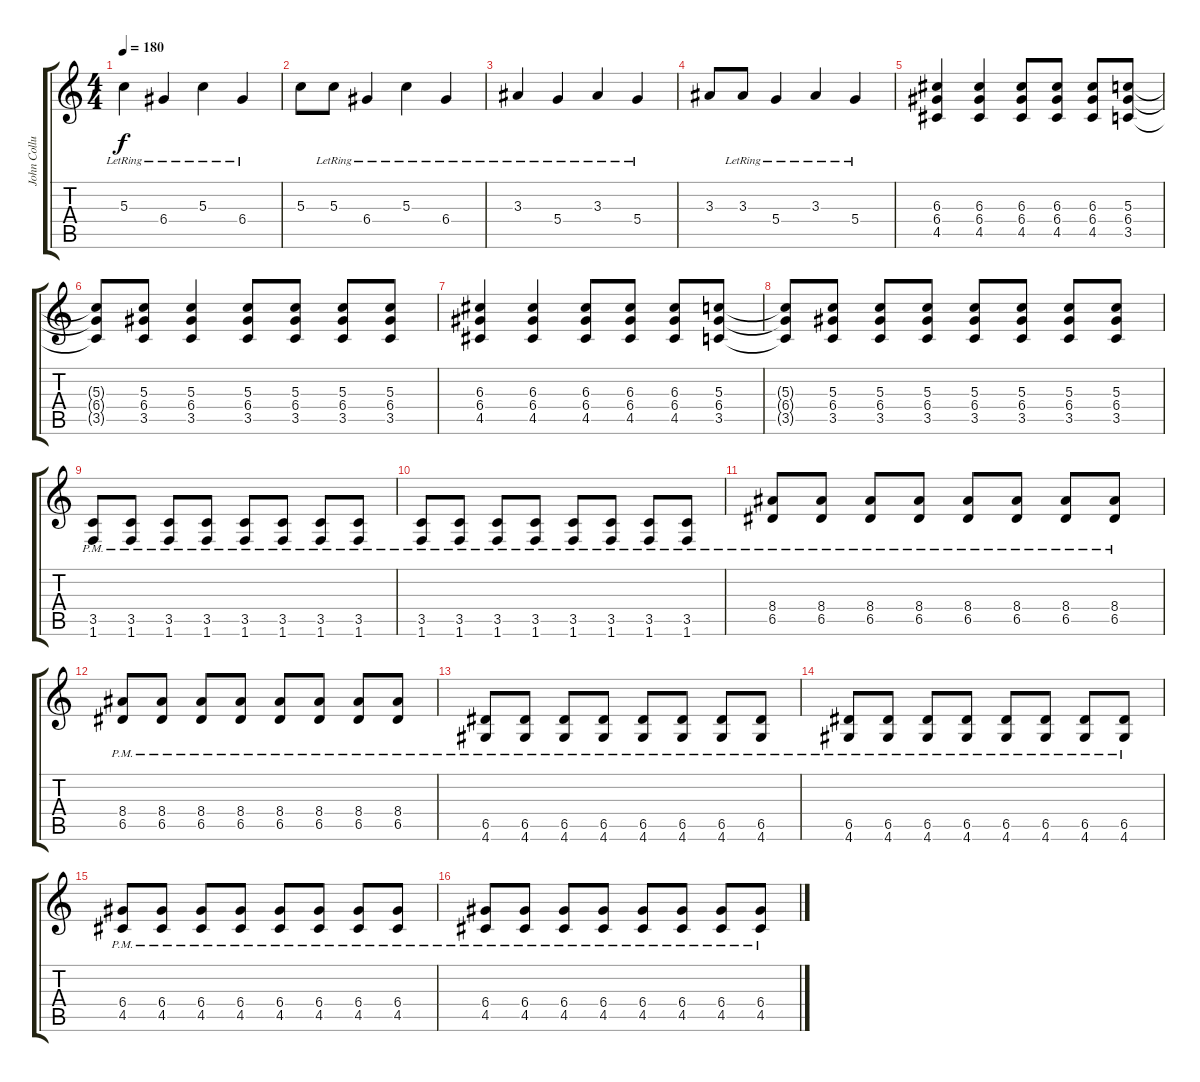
\track ("John Collura (Lead gtr)" "John Collu") {instrument distortionguitar}
\staff {score tabs}
\tuning (E4 B3 G3 D3 A2 E2) {hide}
\ts (4 4)
\tempo 180
\clef g2
\ks c
5.3{lr}.4{dy f} 6.4{lr}.4 5.3{lr}.4 6.4{lr}.4 |
5.3.8 5.3{lr}.8 6.4{lr}.4 5.3{lr}.4 6.4{lr}.4 |
3.3{lr}.4 5.4{lr}.4 3.3{lr}.4 5.4{lr}.4 |
3.3.8 3.3{lr}.8 5.4{lr}.4 3.3{lr}.4 5.4{lr}.4 |
(6.3 6.4 4.5).4 (6.3 6.4 4.5).4 (6.3 6.4 4.5).8 (6.3 6.4 4.5).8 (6.3 6.4 4.5).8 (5.3 6.4 3.5).8 |
(5.3{t} 6.4{t} 3.5{t}).8 (5.3 6.4 3.5).8 (5.3 6.4 3.5).4 (5.3 6.4 3.5).8 (5.3 6.4 3.5).8 (5.3 6.4 3.5).8 (5.3 6.4 3.5).8 |
(6.3 6.4 4.5).4 (6.3 6.4 4.5).4 (6.3 6.4 4.5).8 (6.3 6.4 4.5).8 (6.3 6.4 4.5).8 (5.3 6.4 3.5).8 |
(5.3{t} 6.4{t} 3.5{t}).8 (5.3 6.4 3.5).8 (5.3 6.4 3.5).8 (5.3 6.4 3.5).8 (5.3 6.4 3.5).8 (5.3 6.4 3.5).8 (5.3 6.4 3.5).8 (5.3 6.4 3.5).8 |
(3.5{pm} 1.6{pm}).8 (3.5{pm} 1.6{pm}).8 (3.5{pm} 1.6{pm}).8 (3.5{pm} 1.6{pm}).8 (3.5{pm} 1.6{pm}).8 (3.5{pm} 1.6{pm}).8 (3.5{pm} 1.6{pm}).8 (3.5{pm} 1.6{pm}).8 |
(3.5{pm} 1.6{pm}).8 (3.5{pm} 1.6{pm}).8 (3.5{pm} 1.6{pm}).8 (3.5{pm} 1.6{pm}).8 (3.5{pm} 1.6{pm}).8 (3.5{pm} 1.6{pm}).8 (3.5{pm} 1.6{pm}).8 (3.5{pm} 1.6{pm}).8 |
(8.4{pm} 6.5{pm}).8 (8.4{pm} 6.5{pm}).8 (8.4{pm} 6.5{pm}).8 (8.4{pm} 6.5{pm}).8 (8.4{pm} 6.5{pm}).8 (8.4{pm} 6.5{pm}).8 (8.4{pm} 6.5{pm}).8 (8.4{pm} 6.5{pm}).8 |
(8.4{pm} 6.5{pm}).8 (8.4{pm} 6.5{pm}).8 (8.4{pm} 6.5{pm}).8 (8.4{pm} 6.5{pm}).8 (8.4{pm} 6.5{pm}).8 (8.4{pm} 6.5{pm}).8 (8.4{pm} 6.5{pm}).8 (8.4{pm} 6.5{pm}).8 |
(6.5{pm} 4.6{pm}).8 (6.5{pm} 4.6{pm}).8 (6.5{pm} 4.6{pm}).8 (6.5{pm} 4.6{pm}).8 (6.5{pm} 4.6{pm}).8 (6.5{pm} 4.6{pm}).8 (6.5{pm} 4.6{pm}).8 (6.5{pm} 4.6{pm}).8 |
(6.5{pm} 4.6{pm}).8 (6.5{pm} 4.6{pm}).8 (6.5{pm} 4.6{pm}).8 (6.5{pm} 4.6{pm}).8 (6.5{pm} 4.6{pm}).8 (6.5{pm} 4.6{pm}).8 (6.5{pm} 4.6{pm}).8 (6.5{pm} 4.6{pm}).8 |
(6.4{pm} 4.5{pm}).8 (6.4{pm} 4.5{pm}).8 (6.4{pm} 4.5{pm}).8 (6.4{pm} 4.5{pm}).8 (6.4{pm} 4.5{pm}).8 (6.4{pm} 4.5{pm}).8 (6.4{pm} 4.5{pm}).8 (6.4{pm} 4.5{pm}).8 |
(6.4{pm} 4.5{pm}).8 (6.4{pm} 4.5{pm}).8 (6.4{pm} 4.5{pm}).8 (6.4{pm} 4.5{pm}).8 (6.4{pm} 4.5{pm}).8 (6.4{pm} 4.5{pm}).8 (6.4{pm} 4.5{pm}).8 (6.4{pm} 4.5{pm}).8
